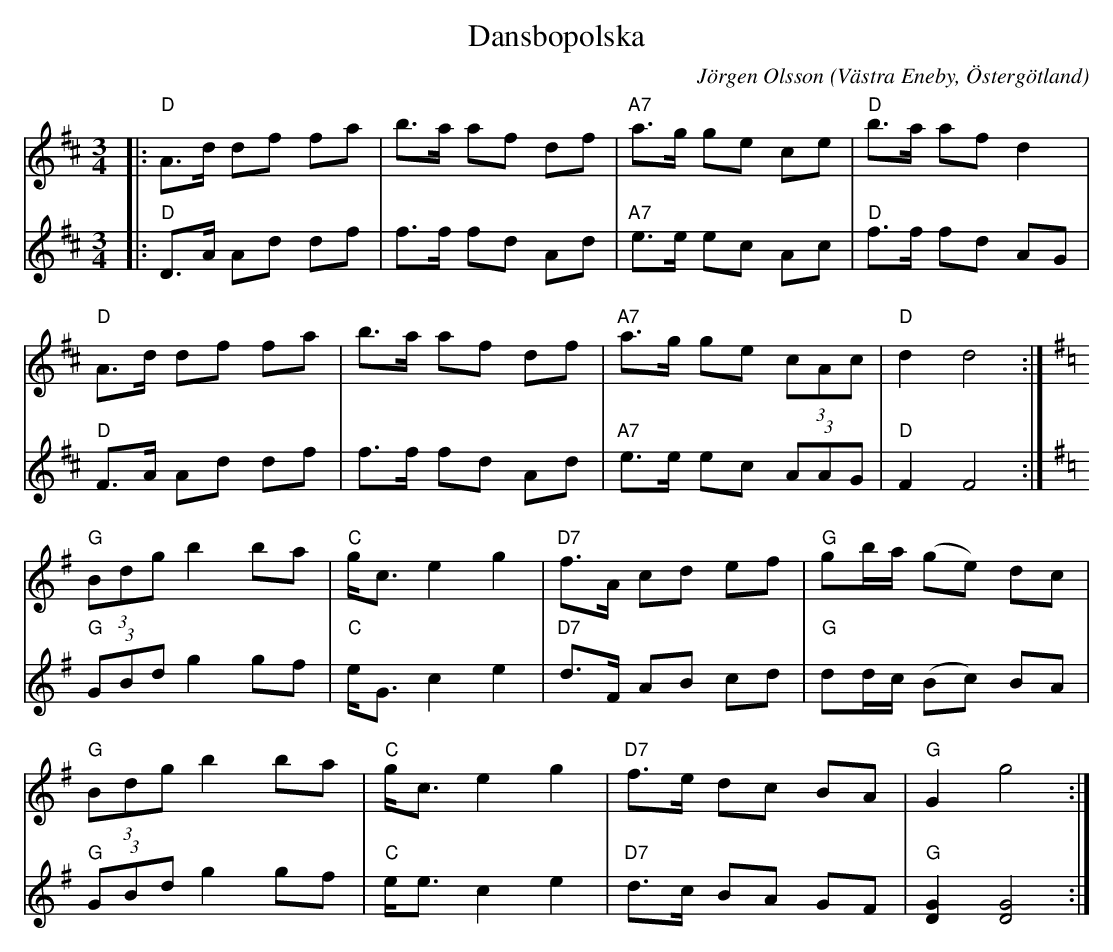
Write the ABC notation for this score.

X:1
T:Dansbopolska
C:Jörgen Olsson
O:Västra Eneby, Östergötland
M:3/4
L:1/8
K:D
V:1
|:"D"A>d df fa|b>a af df|"A7"a>g ge ce|"D"b>a af d2|
"D"A>d df fa|b>a af df|"A7"a>g ge (3cAc|"D"d2 d4:|
[K:G]"G"(3Bdg b2 ba|"C"g<c e2 g2|"D7"f>A cd ef|"G" gb/a/ (ge) dc|
"G"(3Bdg b2 ba|"C"g<c e2 g2|"D7"f>e dc BA|"G" G2 g4:|
V:2
|:"D"D>A Ad df|f>f fd Ad|"A7"e>e ec Ac|"D"f>f fd AG|
"D"F>A Ad df|f>f fd Ad|"A7"e>e ec (3AAG|"D"F2 F4:|
[K:G]"G"(3GBd g2 gf|"C"e<G c2 e2|"D7"d>F AB cd|"G" dd/c/ (Bc) BA|
"G"(3GBd g2 gf|"C"e<e c2 e2|"D7"d>c BA GF|"G" [DG]2 [DG]4:|
